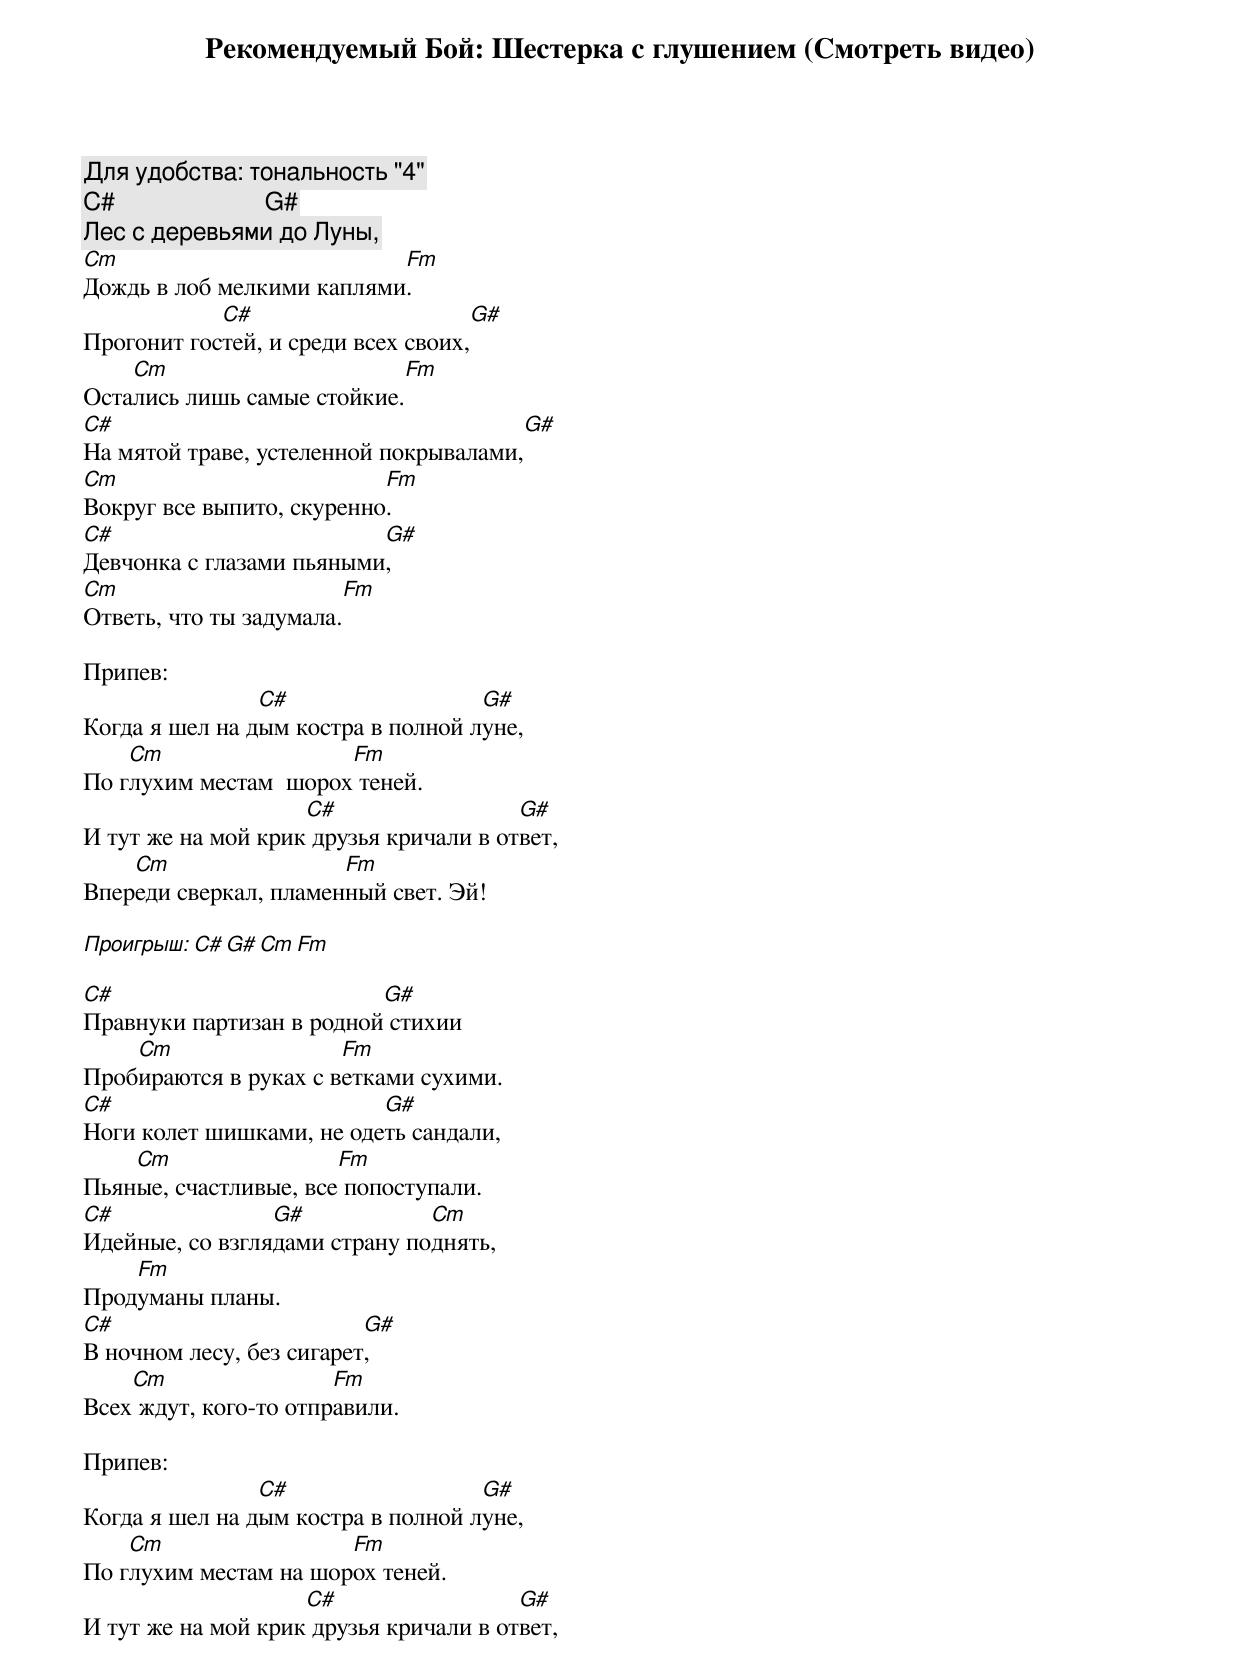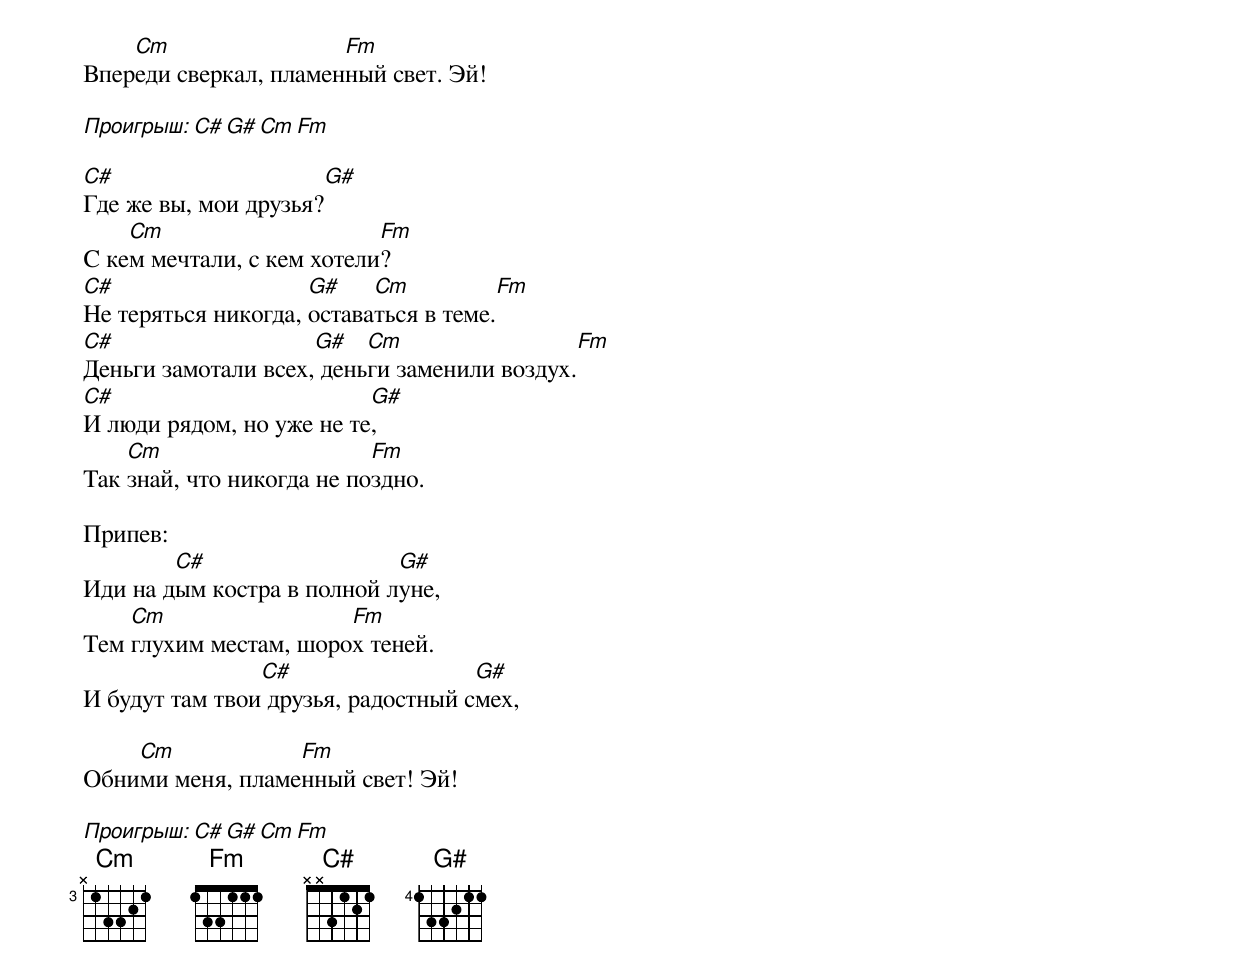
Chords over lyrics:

Рекомендуемый Бой: Шестерка с глушением (Смотреть видео)

Для удобства: тональность "4"
C#                        <span class="chord">G#</span>
Лес с деревьями до Луны,
Cm                         Fm
Дождь в лоб мелкими каплями.
            C#                         G#
Прогонит гостей, и среди всех своих,
    Cm                        Fm
Остались лишь самые стойкие.
C#                                          G#
На мятой траве, устеленной покрывалами,
Cm                         Fm
Вокруг все выпито, скуренно.
C#                        G#
Девчонка с глазами пьяными,
Cm                         Fm
Ответь, что ты задумала.

Припев:
                C#                  G#
Когда я шел на дым костра в полной луне,
    Cm                 Fm
По глухим местам  шорох теней.
                    C#                  G#
И тут же на мой крик друзья кричали в ответ,
    Cm                 Fm
Впереди сверкал, пламенный свет. Эй!

Проигрыш: C# G# Cm Fm

C#                        G#
Правнуки партизан в родной стихии
    Cm                 Fm
Пробираются в руках с ветками сухими.
C#                        G#
Ноги колет шишками, не одеть сандали,
    Cm                 Fm
Пьяные, счастливые, все попоступали.
C#               G#            Cm
Идейные, со взглядами страну поднять,
    Fm
Продуманы планы.
C#                        G#
В ночном лесу, без сигарет,
    Cm                 Fm
Всех ждут, кого-то отправили.

Припев:
                C#                  G#
Когда я шел на дым костра в полной луне,
    Cm                 Fm
По глухим местам на шорох теней.
                    C#                  G#
И тут же на мой крик друзья кричали в ответ,
    Cm                 Fm
Впереди сверкал, пламенный свет. Эй!

Проигрыш: C# G# Cm Fm

C#                        G#
Где же вы, мои друзья?
    Cm                     Fm
С кем мечтали, с кем хотели?
C#                   G#    Cm          Fm
Не теряться никогда, оставаться в теме.
C#                   G#   Cm                 Fm
Деньги замотали всех, деньги заменили воздух.
C#                        G#
И люди рядом, но уже не те,
    Cm                     Fm
Так знай, что никогда не поздно.

Припев:
        C#                  G#
Иди на дым костра в полной луне,
    Cm                 Fm
Тем глухим местам, шорох теней.
                C#                  G#
И будут там твои друзья, радостный смех,

    Cm            Fm
Обними меня, пламенный свет! Эй!

Проигрыш: C# G# Cm Fm
